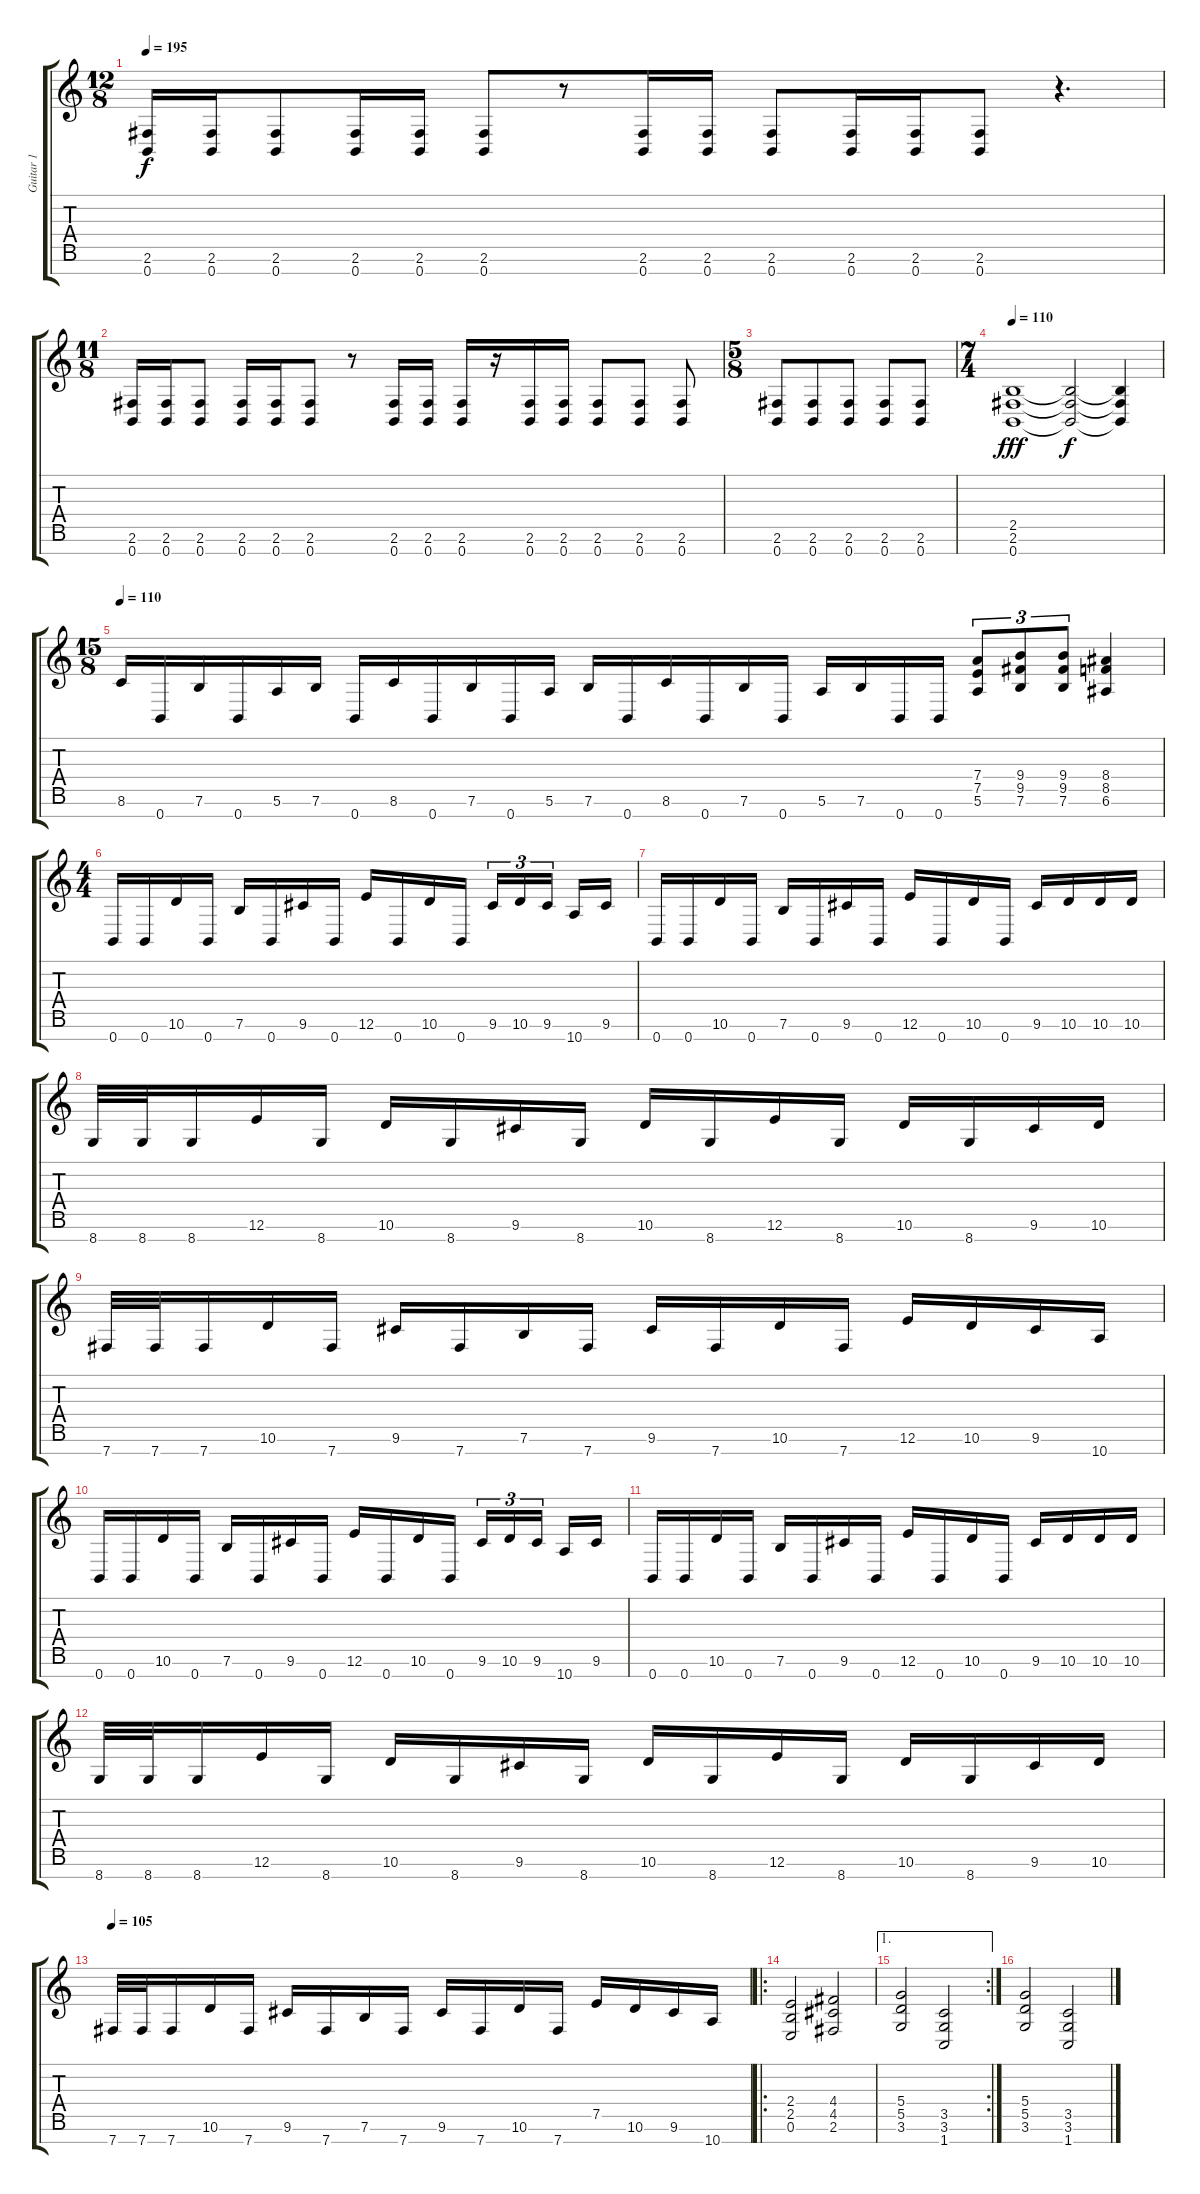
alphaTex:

\track ("Guitar 1" "Guitar 1") {instrument distortionguitar}
\staff {score tabs}
\tuning (E4 B3 G3 D3 A2 E2 B1) {hide}
\ts (12 8)
\tempo 195
\clef g2
\ks c
(2.6 0.7).16{dy f} (2.6 0.7).16 (2.6 0.7).8 (2.6 0.7).16 (2.6 0.7).16 (2.6 0.7).8 r.8 (2.6 0.7).16 (2.6 0.7).16 (2.6 0.7).8 (2.6 0.7).16 (2.6 0.7).16 (2.6 0.7).8 r.4{d} |
\ts (11 8)
(2.6 0.7).16 (2.6 0.7).16 (2.6 0.7).8 (2.6 0.7).16 (2.6 0.7).16 (2.6 0.7).8 r.8 (2.6 0.7).16 (2.6 0.7).16 (2.6 0.7).16 r.16 (2.6 0.7).16 (2.6 0.7).16 (2.6 0.7).8 (2.6 0.7).8 (2.6 0.7).8 |
\ts (5 8)
(2.6 0.7).8 (2.6 0.7).8 (2.6 0.7).8 (2.6 0.7).8 (2.6 0.7).8 |
\ts (7 4)
\tempo 110
(2.5 2.6 0.7).1{dy fff} (2.5{t} 2.6{t} 0.7{t}).2{dy f} (2.5{t} 2.6{t} 0.7{t}).4 |
\ts (15 8)
\tempo 110
8.6.16 0.7.16 7.6.16 0.7.16 5.6.16 7.6.16 0.7.16 8.6.16 0.7.16 7.6.16 0.7.16 5.6.16 7.6.16 0.7.16 8.6.16 0.7.16 7.6.16 0.7.16 5.6.16 7.6.16 0.7.16 0.7.16 (7.4 7.5 5.6).8{tu (3 2)} (9.4 9.5 7.6).8{tu (3 2)} (9.4 9.5 7.6).8{tu (3 2)} (8.4 8.5 6.6).4 |
\ts (4 4)
0.7.16 0.7.16 10.6.16 0.7.16 7.6.16 0.7.16 9.6.16 0.7.16 12.6.16 0.7.16 10.6.16 0.7.16 9.6.16{tu (3 2)} 10.6.16{tu (3 2)} 9.6.16{tu (3 2) beam splitsecondary} 10.7.16 9.6.16 |
0.7.16 0.7.16 10.6.16 0.7.16 7.6.16 0.7.16 9.6.16 0.7.16 12.6.16 0.7.16 10.6.16 0.7.16 9.6.16 10.6.16 10.6.16 10.6.16 |
8.7.32 8.7.32 8.7.16 12.6.16 8.7.16 10.6.16 8.7.16 9.6.16 8.7.16 10.6.16 8.7.16 12.6.16 8.7.16 10.6.16 8.7.16 9.6.16 10.6.16 |
7.7.32 7.7.32 7.7.16 10.6.16 7.7.16 9.6.16 7.7.16 7.6.16 7.7.16 9.6.16 7.7.16 10.6.16 7.7.16 12.6.16 10.6.16 9.6.16 10.7.16 |
0.7.16 0.7.16 10.6.16 0.7.16 7.6.16 0.7.16 9.6.16 0.7.16 12.6.16 0.7.16 10.6.16 0.7.16 9.6.16{tu (3 2)} 10.6.16{tu (3 2)} 9.6.16{tu (3 2) beam splitsecondary} 10.7.16 9.6.16 |
0.7.16 0.7.16 10.6.16 0.7.16 7.6.16 0.7.16 9.6.16 0.7.16 12.6.16 0.7.16 10.6.16 0.7.16 9.6.16 10.6.16 10.6.16 10.6.16 |
8.7.32 8.7.32 8.7.16 12.6.16 8.7.16 10.6.16 8.7.16 9.6.16 8.7.16 10.6.16 8.7.16 12.6.16 8.7.16 10.6.16 8.7.16 9.6.16 10.6.16 |
\tempo 105
7.7.32 7.7.32 7.7.16 10.6.16 7.7.16 9.6.16 7.7.16 7.6.16 7.7.16 9.6.16 7.7.16 10.6.16 7.7.16 7.5.16 10.6.16 9.6.16 10.7.16 |
\ro
(2.4 2.5 0.6).2 (4.4 4.5 2.6).2 |
\ae 1
\rc 2
(5.4 5.5 3.6).2 (3.5 3.6 1.7).2 |
(5.4 5.5 3.6).2 (3.5 3.6 1.7).2
